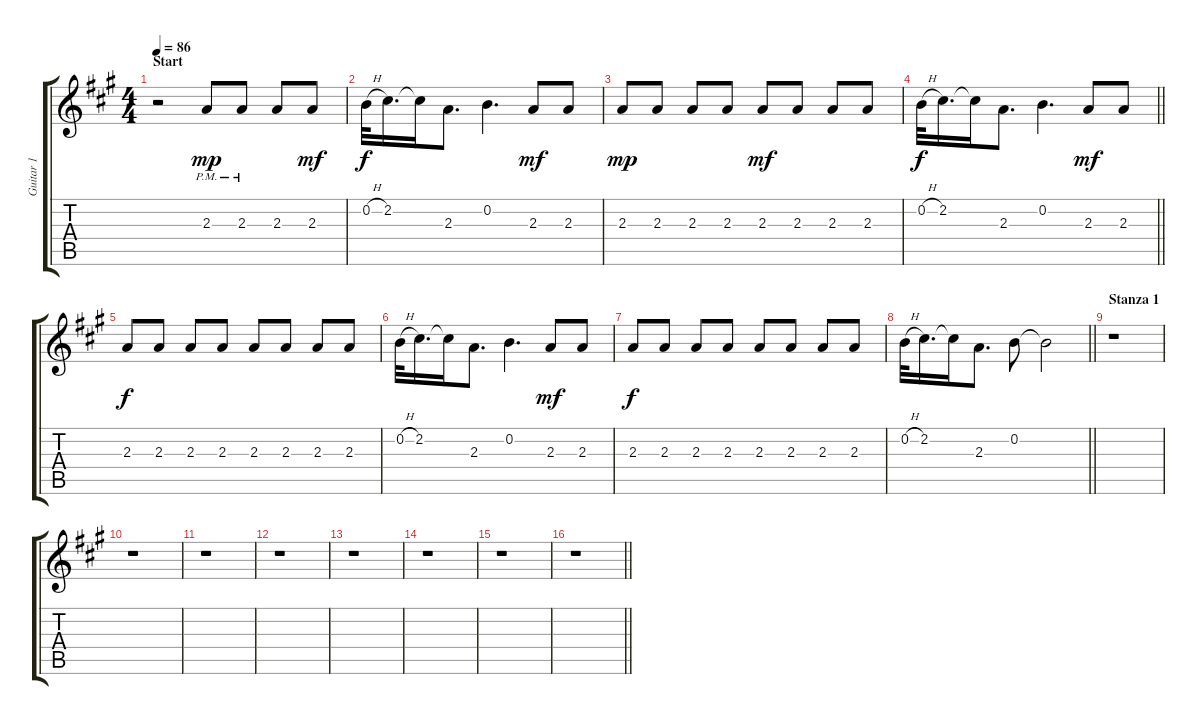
\track ("Guitar 1" "Guitar 1") {instrument overdrivenguitar}
\staff {score tabs}
\tuning (E4 B3 G3 D3 A2 E2) {hide}
\ts (4 4)
\section ("" "Start")
\tempo 86
\clef g2
\ks a
r.2{dy mp instrument overdrivenguitar} 2.3{pm}.8 2.3{pm}.8 2.3.8 2.3.8{dy mf} |
0.2{h}.32{dy f} 2.2.16{d} 2.2{t}.16 2.3.8{d} 0.2.4{d} 2.3.8{dy mf} 2.3.8 |
2.3.8{dy mp} 2.3.8 2.3.8 2.3.8 2.3.8{dy mf} 2.3.8 2.3.8 2.3.8 |
\barLineRight lightlight
0.2{h}.32{txt "" dy f} 2.2.16{d} 2.2{t}.16 2.3.8{d} 0.2.4{d} 2.3.8{dy mf} 2.3.8 |
2.3.8{dy f} 2.3.8 2.3.8 2.3.8 2.3.8 2.3.8 2.3.8 2.3.8 |
0.2{h}.32 2.2.16{d} 2.2{t}.16 2.3.8{d} 0.2.4{d} 2.3.8{dy mf} 2.3.8 |
2.3.8{dy f} 2.3.8 2.3.8 2.3.8 2.3.8 2.3.8 2.3.8 2.3.8 |
\barLineRight lightlight
0.2{h}.32 2.2.16{d} 2.2{t}.16 2.3.8{d} 0.2.8 0.2{t}.2 |
\section ("" "Stanza 1")
r.1 |
r.1 |
r.1 |
r.1 |
r.1 |
r.1 |
r.1 |
\barLineRight lightlight
r.1
